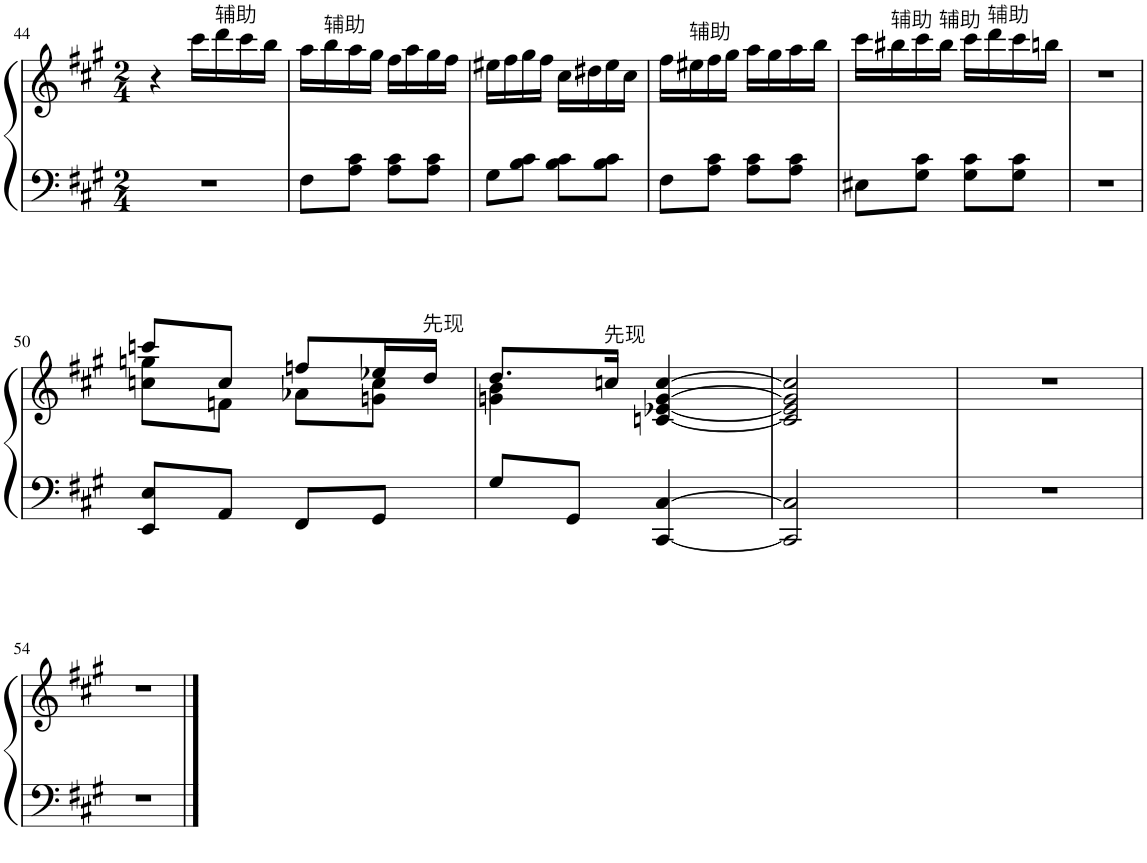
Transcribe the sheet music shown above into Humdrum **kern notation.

**kern	**kern
*part1	*part1
*staff2	*staff1
*I"钢琴	*
!!LO:PB:g=z
*clefF4	*clefG2
*k[f#c#g#]	*k[f#c#g#]
*M2/4	*M2/4
=44	=44
2r	4r
.	16ccc#\LL
!	!LO:TX:a:t=辅助
.	16ddd\
.	16ccc#\
.	16bb\JJ
=45	=45
8F#\L	16aa\LL
!	!LO:TX:a:t=辅助
.	16bb\
8A\ 8c#\J	16aa\
.	16gg#\JJ
8A\ 8c#\L	16ff#\LL
.	16aa\
8A\ 8c#\J	16gg#\
.	16ff#\JJ
=46	=46
8G#\L	16ee#X\LL
.	16ff#\
8B\ 8c#\J	16gg#\
.	16ff#\JJ
8B\ 8c#\L	16cc#\LL
.	16dd#X\
8B\ 8c#\J	16ee#\
.	16cc#\JJ
=47	=47
8F#\L	16ff#\LL
!	!LO:TX:a:t=辅助
.	16ee#X\
8A\ 8c#\J	16ff#\
.	16gg#\JJ
8A\ 8c#\L	16aa\LL
.	16gg#\
8A\ 8c#\J	16aa\
.	16bb\JJ
=48	=48
8E#X\L	16ccc#\LL
!	!LO:TX:a:t=辅助
.	16bb#X\
8G#\ 8c#\J	16ccc#\
!	!LO:TX:a:t=辅助
.	16bb#\JJ
8G#\ 8c#\L	16ccc#\LL
!	!LO:TX:a:t=辅助
.	16ddd\
8G#\ 8c#\J	16ccc#\
.	16bbn\JJ
=49	=49
2r	2r
!!LO:LB:g=z
=50	=50
*	*^
8EE/ 8E/L	8cccn/L	8ccn\ 8ggn\L
8AA/J	8cc/J	8fn\J
8FF#/L	8ffn/L	8a-X\L
8GG#/J	16ee-X/L	8gn\ 8cc\J
!	!LO:TX:a:t=先现	!
.	16dd/JJ	.
=51	=51	=51
8G#/L	8.dd/L	4gn\ 4b\
8GG#/J	.	.
!	!LO:TX:a:t=先现	!
.	16ccn/Jk	.
[4CC#/ [4C#/	[4cn/ [4e-X/ [4g/ [4cc/	4ryy
*	*v	*v
=52	=52
2CC#/] 2C#/]	2c/] 2e-/] 2g/] 2cc/]
=53	=53
2r	2r
!!LO:LB:g=z
=54	=54
2r	2r
==	==
*-	*-
